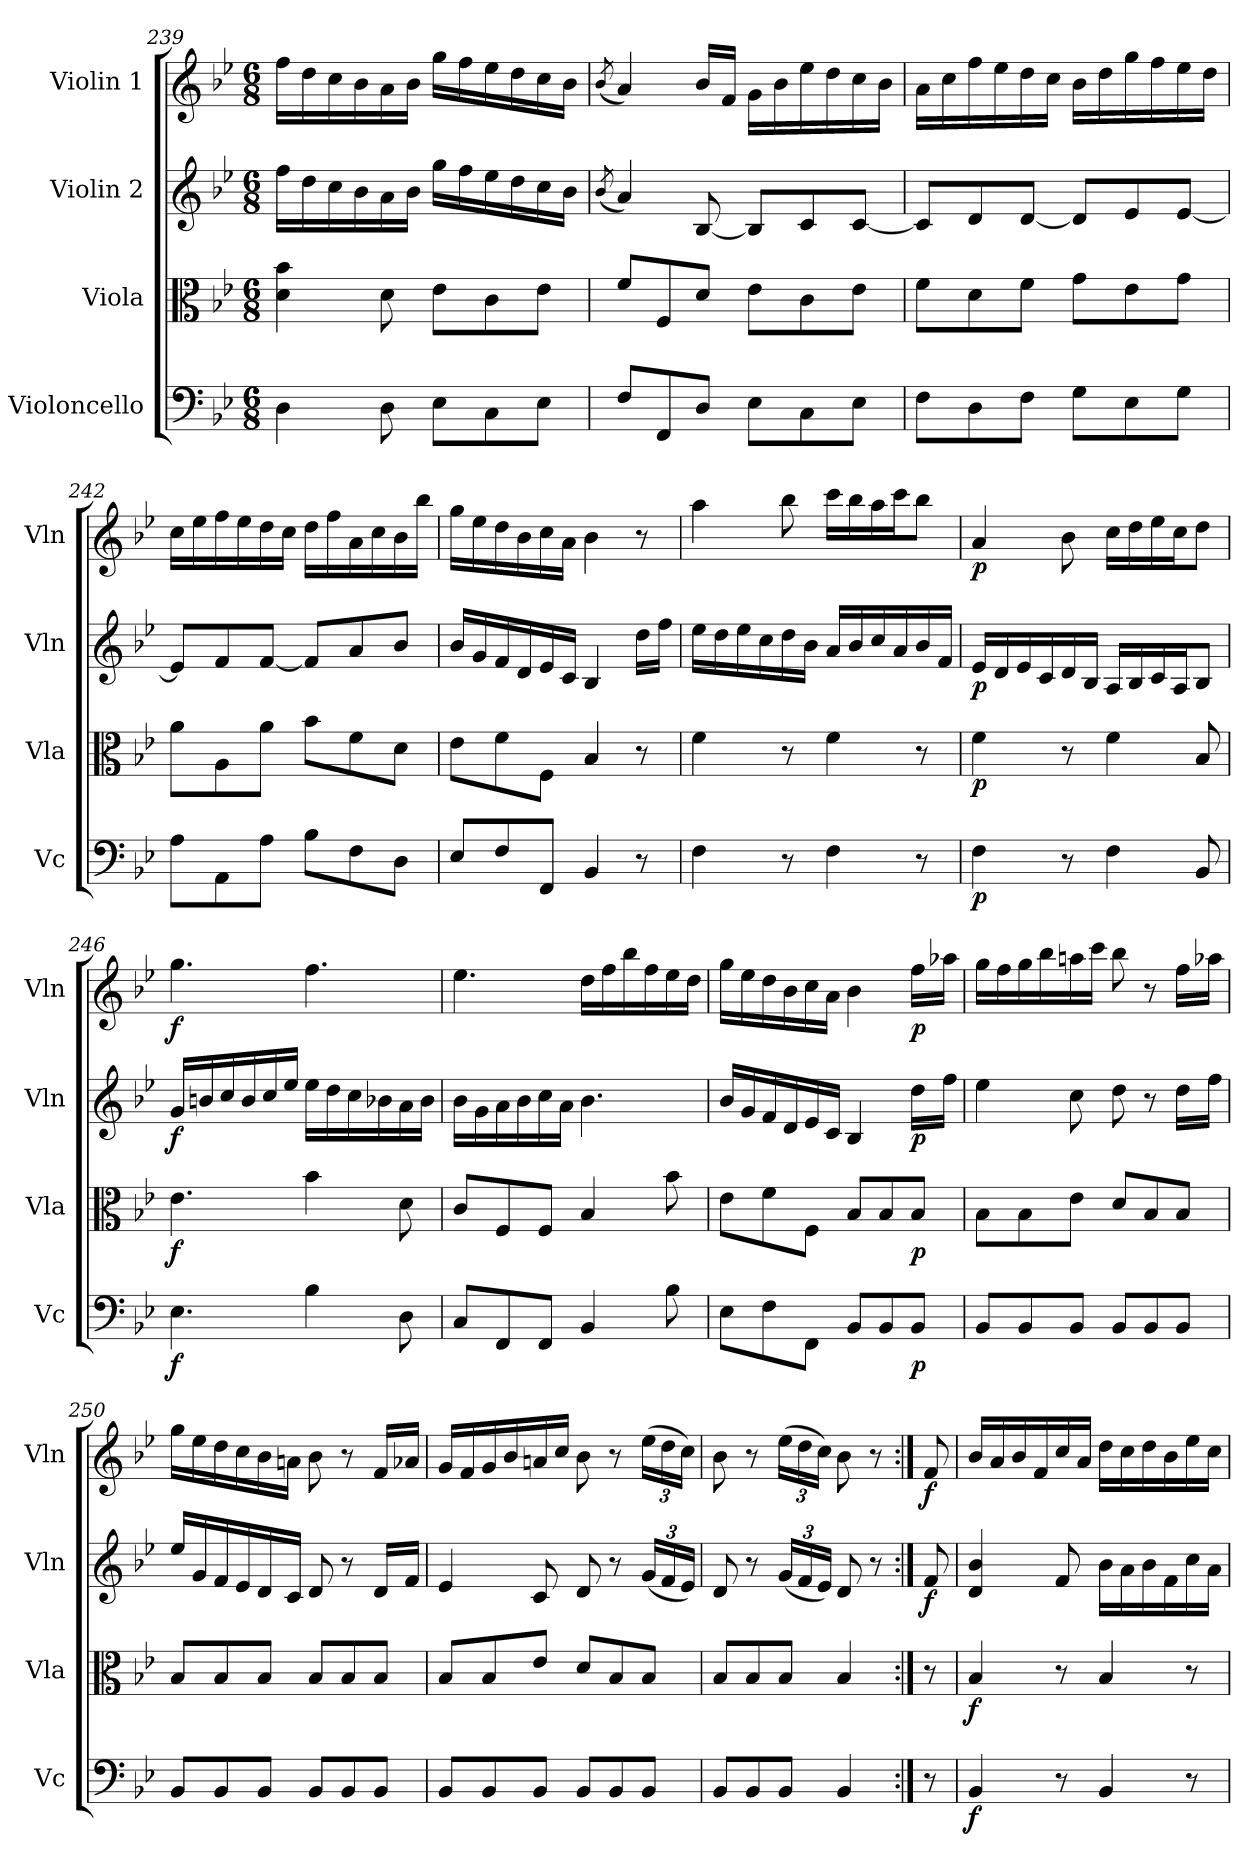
**kern	**dynam	**kern	**dynam	**kern	**dynam	**kern	**dynam
*part4	*part4	*part3	*part3	*part2	*part2	*part1	*part1
*staff4	*staff4	*staff3	*staff3	*staff2	*staff2	*staff1	*staff1
*I"Violoncello	*	*I"Viola	*	*I"Violin 2	*	*I"Violin 1	*
*I'Vc	*	*I'Vla	*	*I'Vln	*	*I'Vln	*
!!LO:LB:g=z
*clefF4	*	*clefC3	*	*clefG2	*	*clefG2	*
*k[b-e-]	*	*k[b-e-]	*	*k[b-e-]	*	*k[b-e-]	*
*M6/8	*	*M6/8	*	*M6/8	*	*M6/8	*
=239	=239	=239	=239	=239	=239	=239	=239
4D\	.	4d\ 4b-\	.	16ff\LL	.	16ff\LL	.
.	.	.	.	16dd\	.	16dd\	.
.	.	.	.	16cc\	.	16cc\	.
.	.	.	.	16b-\	.	16b-\	.
8D\	.	8d\	.	16a\	.	16a\	.
.	.	.	.	16b-\JJ	.	16b-\JJ	.
8E-\L	.	8e-\L	.	16gg\LL	.	16gg\LL	.
.	.	.	.	16ff\	.	16ff\	.
8C\	.	8c\	.	16ee-\	.	16ee-\	.
.	.	.	.	16dd\	.	16dd\	.
8E-\J	.	8e-\J	.	16cc\	.	16cc\	.
.	.	.	.	16b-\JJ	.	16b-\JJ	.
=240	=240	=240	=240	=240	=240	=240	=240
.	.	.	.	(<8qb-/	.	(<8qb-/	.
8F/L	.	8f/L	.	4a/)	.	4a/)	.
8FF/	.	8F/	.	.	.	.	.
8D/J	.	8d/J	.	[8B-/	.	16b-/LL	.
.	.	.	.	.	.	16f/JJ	.
8E-\L	.	8e-\L	.	8B-/L]	.	16g\LL	.
.	.	.	.	.	.	16b-\	.
8C\	.	8c\	.	8c/	.	16ee-\	.
.	.	.	.	.	.	16dd\	.
8E-\J	.	8e-\J	.	[8c/J	.	16cc\	.
.	.	.	.	.	.	16b-\JJ	.
=241	=241	=241	=241	=241	=241	=241	=241
8F\L	.	8f\L	.	8c/L]	.	16a\LL	.
.	.	.	.	.	.	16cc\	.
8D\	.	8d\	.	8d/	.	16ff\	.
.	.	.	.	.	.	16ee-\	.
8F\J	.	8f\J	.	[8d/J	.	16dd\	.
.	.	.	.	.	.	16cc\JJ	.
8G\L	.	8g\L	.	8d/L]	.	16b-\LL	.
.	.	.	.	.	.	16dd\	.
8E-\	.	8e-\	.	8e-/	.	16gg\	.
.	.	.	.	.	.	16ff\	.
8G\J	.	8g\J	.	[8e-/J	.	16ee-\	.
.	.	.	.	.	.	16dd\JJ	.
=242	=242	=242	=242	=242	=242	=242	=242
8A\L	.	8a\L	.	8e-/L]	.	16cc\LL	.
.	.	.	.	.	.	16ee-\	.
8AA\	.	8A\	.	8f/	.	16ff\	.
.	.	.	.	.	.	16ee-\	.
8A\J	.	8a\J	.	[8f/J	.	16dd\	.
.	.	.	.	.	.	16cc\JJ	.
8B-\L	.	8b-\L	.	8f/L]	.	16dd\LL	.
.	.	.	.	.	.	16ff\	.
8F\	.	8f\	.	8a/	.	16a\	.
.	.	.	.	.	.	16cc\	.
8D\J	.	8d\J	.	8b-/J	.	16b-\	.
.	.	.	.	.	.	16bb-\JJ	.
!!LO:PB:g=z
=243	=243	=243	=243	=243	=243	=243	=243
8E-/L	.	8e-\L	.	16b-/LL	.	16gg\LL	.
.	.	.	.	16g/	.	16ee-\	.
8F/	.	8f\	.	16f/	.	16dd\	.
.	.	.	.	16d/	.	16b-\	.
8FF/J	.	8F\J	.	16e-/	.	16cc\	.
.	.	.	.	16c/JJ	.	16a\JJ	.
4BB-/	.	4B-/	.	4B-/	.	4b-\	.
8r	.	8r	.	16dd\LL	.	8r	.
.	.	.	.	16ff\JJ	.	.	.
=244	=244	=244	=244	=244	=244	=244	=244
4F\	.	4f\	.	16ee-\LL	.	4aa\	.
.	.	.	.	16dd\	.	.	.
.	.	.	.	16ee-\	.	.	.
.	.	.	.	16cc\	.	.	.
8r	.	8r	.	16dd\	.	8bb-\	.
.	.	.	.	16b-\JJ	.	.	.
4F\	.	4f\	.	16a/LL	.	16ccc\LL	.
.	.	.	.	16b-/	.	16bb-\	.
.	.	.	.	16cc/	.	16aa\	.
.	.	.	.	16a/	.	16ccc\J	.
8r	.	8r	.	16b-/	.	8bb-\J	.
.	.	.	.	16f/JJ	.	.	.
=245	=245	=245	=245	=245	=245	=245	=245
!	!LO:DY:b	!	!LO:DY:b	!	!LO:DY:b	!	!LO:DY:b
4F\	p	4f\	p	16e-/LL	p	4a/	p
.	.	.	.	16d/	.	.	.
.	.	.	.	16e-/	.	.	.
.	.	.	.	16c/	.	.	.
8r	.	8r	.	16d/	.	8b-\	.
.	.	.	.	16B-/JJ	.	.	.
4F\	.	4f\	.	16A/LL	.	16cc\LL	.
.	.	.	.	16B-/	.	16dd\	.
.	.	.	.	16c/	.	16ee-\	.
.	.	.	.	16A/J	.	16cc\J	.
8BB-/	.	8B-/	.	8B-/J	.	8dd\J	.
!!LO:LB:g=z
=246	=246	=246	=246	=246	=246	=246	=246
!	!LO:DY:b	!	!LO:DY:b	!	!LO:DY:b	!	!LO:DY:b
4.E-\	f	4.e-\	f	16g/LL	f	4.gg\	f
.	.	.	.	16bn/	.	.	.
.	.	.	.	16cc/	.	.	.
.	.	.	.	16b/	.	.	.
.	.	.	.	16cc/	.	.	.
.	.	.	.	16ee-/JJ	.	.	.
4B-\	.	4b-\	.	16ee-\LL	.	4.ff\	.
.	.	.	.	16dd\	.	.	.
.	.	.	.	16cc\	.	.	.
.	.	.	.	16b-X\	.	.	.
8D\	.	8d\	.	16a\	.	.	.
.	.	.	.	16b-\JJ	.	.	.
=247	=247	=247	=247	=247	=247	=247	=247
8C/L	.	8c/L	.	16b-\LL	.	4.ee-\	.
.	.	.	.	16g\	.	.	.
8FF/	.	8F/	.	16a\	.	.	.
.	.	.	.	16b-\	.	.	.
8FF/J	.	8F/J	.	16cc\	.	.	.
.	.	.	.	16a\JJ	.	.	.
4BB-/	.	4B-/	.	4.b-\	.	16dd\LL	.
.	.	.	.	.	.	16ff\	.
.	.	.	.	.	.	16bb-\	.
.	.	.	.	.	.	16ff\	.
8B-\	.	8b-\	.	.	.	16ee-\	.
.	.	.	.	.	.	16dd\JJ	.
=248	=248	=248	=248	=248	=248	=248	=248
8E-\L	.	8e-\L	.	16b-/LL	.	16gg\LL	.
.	.	.	.	16g/	.	16ee-\	.
8F\	.	8f\	.	16f/	.	16dd\	.
.	.	.	.	16d/	.	16b-\	.
8FF\J	.	8F\J	.	16e-/	.	16cc\	.
.	.	.	.	16c/JJ	.	16a\JJ	.
8BB-/L	.	8B-/L	.	4B-/	.	4b-\	.
8BB-/	.	8B-/	.	.	.	.	.
!	!LO:DY:b	!	!LO:DY:b	!	!LO:DY:b	!	!LO:DY:b
8BB-/J	p	8B-/J	p	16dd\LL	p	16ff\LL	p
.	.	.	.	16ff\JJ	.	16aa-X\JJ	.
!!LO:LB:g=z
=249	=249	=249	=249	=249	=249	=249	=249
8BB-/L	.	8B-\L	.	4ee-\	.	16gg\LL	.
.	.	.	.	.	.	16ff\	.
8BB-/	.	8B-\	.	.	.	16gg\	.
.	.	.	.	.	.	16bb-\	.
8BB-/J	.	8e-\J	.	8cc\	.	16aan\	.
.	.	.	.	.	.	16ccc\JJ	.
8BB-/L	.	8d/L	.	8dd\	.	8bb-\	.
8BB-/	.	8B-/	.	8r	.	8r	.
8BB-/J	.	8B-/J	.	16dd\LL	.	16ff\LL	.
.	.	.	.	16ff\JJ	.	16aa-X\JJ	.
=250	=250	=250	=250	=250	=250	=250	=250
8BB-/L	.	8B-/L	.	16ee-/LL	.	16gg\LL	.
.	.	.	.	16g/	.	16ee-\	.
8BB-/	.	8B-/	.	16f/	.	16dd\	.
.	.	.	.	16e-/	.	16cc\	.
8BB-/J	.	8B-/J	.	16d/	.	16b-\	.
.	.	.	.	16c/JJ	.	16an\JJ	.
8BB-/L	.	8B-/L	.	8d/	.	8b-\	.
8BB-/	.	8B-/	.	8r	.	8r	.
8BB-/J	.	8B-/J	.	16d/LL	.	16f/LL	.
.	.	.	.	16f/JJ	.	16a-X/JJ	.
=251	=251	=251	=251	=251	=251	=251	=251
8BB-/L	.	8B-/L	.	4e-/	.	16g/LL	.
.	.	.	.	.	.	16f/	.
8BB-/	.	8B-/	.	.	.	16g/	.
.	.	.	.	.	.	16b-/	.
8BB-/J	.	8e-/J	.	8c/	.	16an/	.
.	.	.	.	.	.	16cc/JJ	.
8BB-/L	.	8d/L	.	8d/	.	8b-\	.
8BB-/	.	8B-/	.	8r	.	8r	.
*	*	*	*	*Xbrackettup	*	*Xbrackettup	*
8BB-/J	.	8B-/J	.	(<24g/LL	.	(>24ee-\LL	.
.	.	.	.	24f/	.	24dd\	.
.	.	.	.	24e-/JJ)	.	24cc\JJ)	.
!!LO:LB:g=z
=252	=252	=252	=252	=252	=252	=252	=252
8BB-/L	.	8B-/L	.	8d/	.	8b-\	.
8BB-/	.	8B-/	.	8r	.	8r	.
8BB-/J	.	8B-/J	.	(<24g/LL	.	(>24ee-\LL	.
.	.	.	.	24f/	.	24dd\	.
.	.	.	.	24e-/JJ)	.	24cc\JJ)	.
4BB-/	.	4B-/	.	8d/	.	8b-\	.
.	.	.	.	8r	.	8r	.
=252X3:|!	=252X3:|!	=252X3:|!	=252X3:|!	=252X3:|!	=252X3:|!	=252X3:|!	=252X3:|!
!	!	!	!	!	!LO:DY:b	!	!LO:DY:b
8r	.	8r	.	8f/	f	8f/	f
=253	=253	=253	=253	=253	=253	=253	=253
!	!LO:DY:b	!	!LO:DY:b	!	!	!	!
4BB-/	f	4B-/	f	4d/ 4b-/	.	16b-/LL	.
.	.	.	.	.	.	16a/	.
.	.	.	.	.	.	16b-/	.
.	.	.	.	.	.	16f/	.
8r	.	8r	.	8f/	.	16cc/	.
.	.	.	.	.	.	16a/JJ	.
4BB-/	.	4B-/	.	16b-\LL	.	16dd\LL	.
.	.	.	.	16a\	.	16cc\	.
.	.	.	.	16b-\	.	16dd\	.
.	.	.	.	16f\	.	16b-\	.
8r	.	8r	.	16cc\	.	16ee-\	.
.	.	.	.	16a\JJ	.	16cc\JJ	.
=	=	=	=	=	=	=	=
*-	*-	*-	*-	*-	*-	*-	*-
